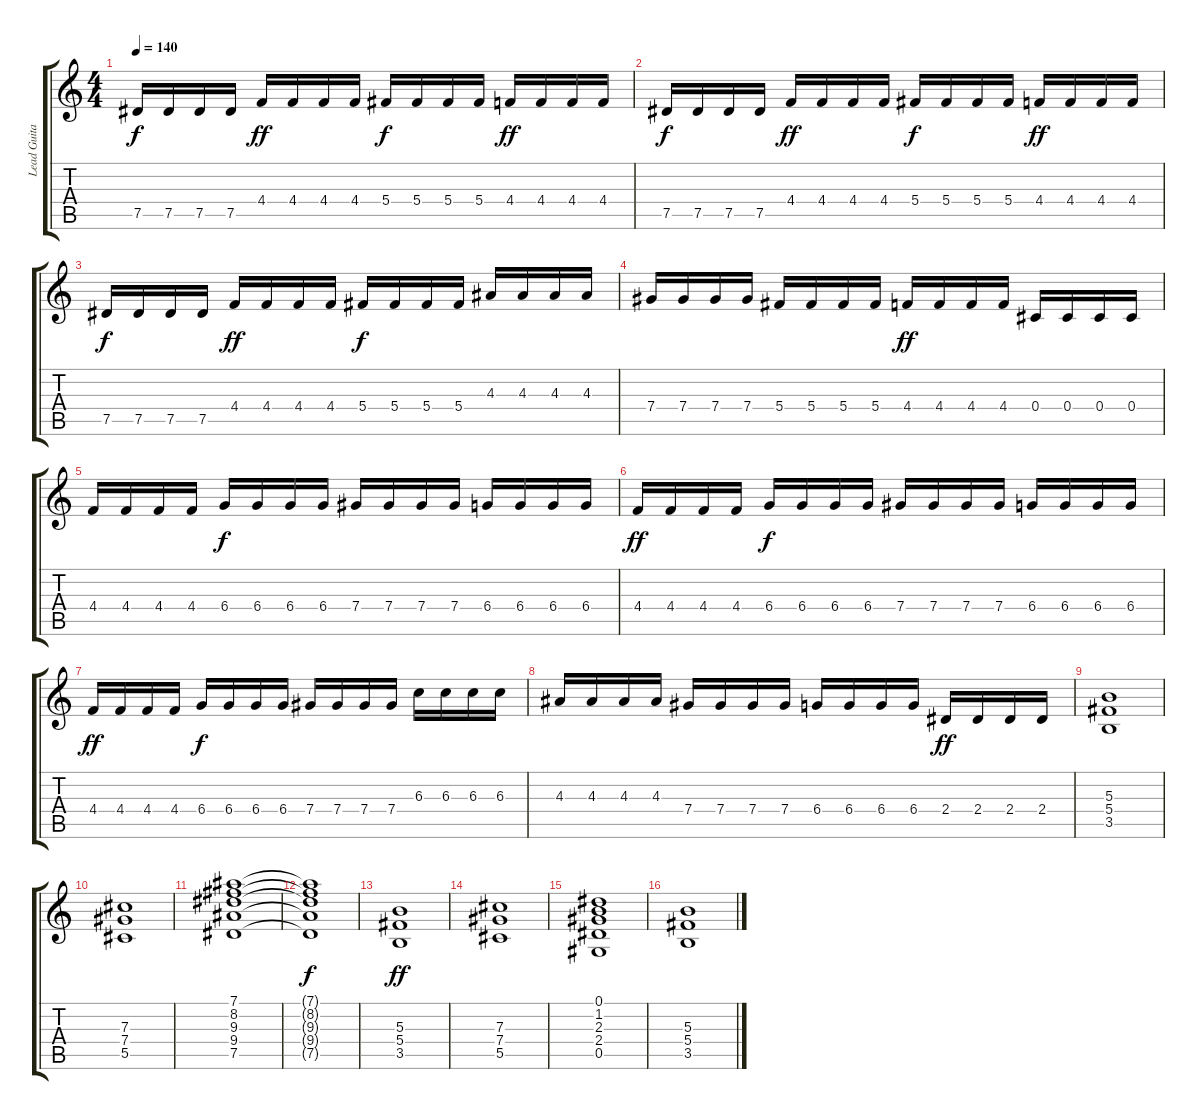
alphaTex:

\track ("Lead Guitar" "Lead Guita") {instrument overdrivenguitar}
\staff {score tabs}
\tuning (Eb4 Bb3 Gb3 Db3 Ab2 Eb2) {hide}
\ts (4 4)
\tempo 140
\clef g2
\ks c
7.5.16{dy f} 7.5.16 7.5.16 7.5.16 4.4.16{dy ff} 4.4.16 4.4.16 4.4.16 5.4.16{dy f} 5.4.16 5.4.16 5.4.16 4.4.16{dy ff} 4.4.16 4.4.16 4.4.16 |
7.5.16{dy f} 7.5.16 7.5.16 7.5.16 4.4.16{dy ff} 4.4.16 4.4.16 4.4.16 5.4.16{dy f} 5.4.16 5.4.16 5.4.16 4.4.16{dy ff} 4.4.16 4.4.16 4.4.16 |
7.5.16{dy f} 7.5.16 7.5.16 7.5.16 4.4.16{dy ff} 4.4.16 4.4.16 4.4.16 5.4.16{dy f} 5.4.16 5.4.16 5.4.16 4.3.16 4.3.16 4.3.16 4.3.16 |
7.4.16 7.4.16 7.4.16 7.4.16 5.4.16 5.4.16 5.4.16 5.4.16 4.4.16{dy ff} 4.4.16 4.4.16 4.4.16 0.4.16 0.4.16 0.4.16 0.4.16 |
4.4.16 4.4.16 4.4.16 4.4.16 6.4.16{dy f} 6.4.16 6.4.16 6.4.16 7.4.16 7.4.16 7.4.16 7.4.16 6.4.16 6.4.16 6.4.16 6.4.16 |
4.4.16{dy ff} 4.4.16 4.4.16 4.4.16 6.4.16{dy f} 6.4.16 6.4.16 6.4.16 7.4.16 7.4.16 7.4.16 7.4.16 6.4.16 6.4.16 6.4.16 6.4.16 |
4.4.16{dy ff} 4.4.16 4.4.16 4.4.16 6.4.16{dy f} 6.4.16 6.4.16 6.4.16 7.4.16 7.4.16 7.4.16 7.4.16 6.3.16 6.3.16 6.3.16 6.3.16 |
4.3.16 4.3.16 4.3.16 4.3.16 7.4.16 7.4.16 7.4.16 7.4.16 6.4.16 6.4.16 6.4.16 6.4.16 2.4.16{dy ff} 2.4.16 2.4.16 2.4.16 |
(5.3 5.4 3.5).1 |
(7.3 7.4 5.5).1 |
(7.1 8.2 9.3 9.4 7.5).1 |
(7.1{t} 8.2{t} 9.3{t} 9.4{t} 7.5{t}).1{dy f} |
(5.3 5.4 3.5).1{dy ff} |
(7.3 7.4 5.5).1 |
(0.1 1.2 2.3 2.4 0.5).1 |
(5.3 5.4 3.5).1
